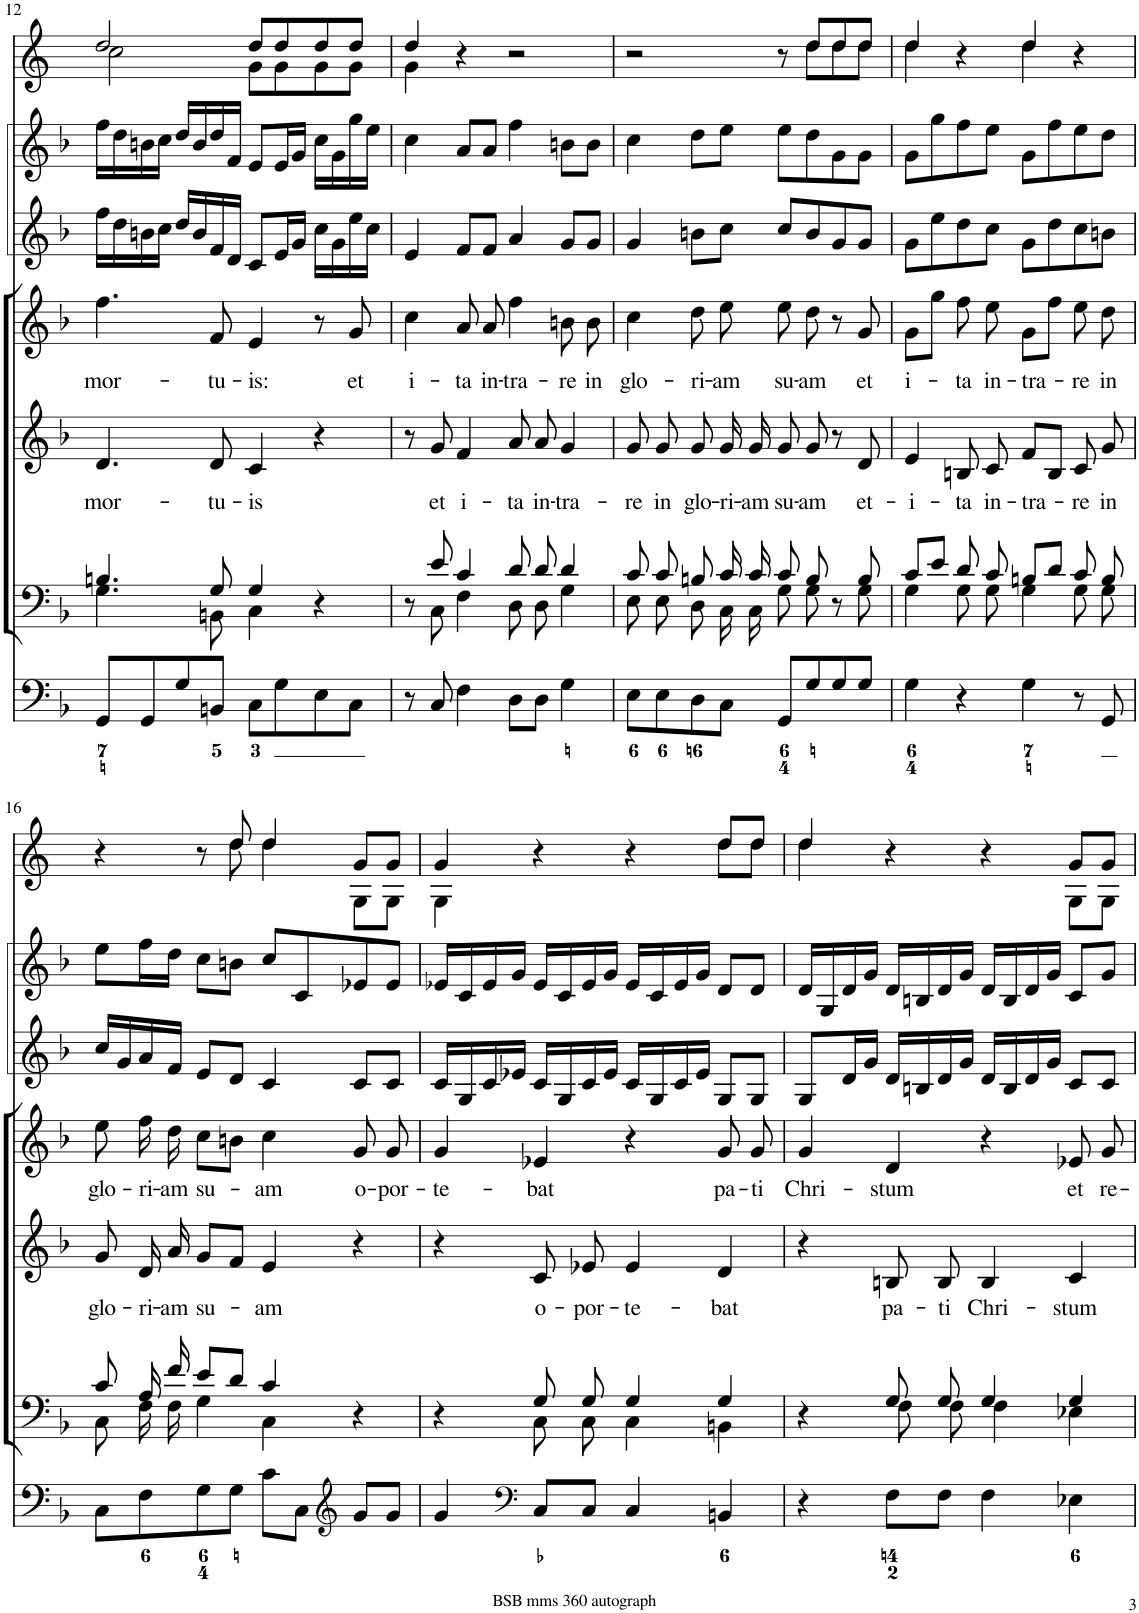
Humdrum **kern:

**kern	**kern	**kern	**text	**kern	**text	**kern	**kern	**kern
*part7	*part6	*part5	*part5	*part4	*part4	*part3	*part2	*part1
*staff7	*staff6	*staff5	*staff5	*staff4	*staff4	*staff3	*staff2	*staff1
*I"Organ	*I"Voice	*I"Alto	*	*I"Voice	*	*I"Violin	*I"Violini	*I"Corni in F
*	*	*	*	*	*	*I'Vln	*I'Vln	*
!!LO:PB:g=z
*clefF4	*clefF4	*clefG2	*	*clefG2	*	*clefG2	*clefG2	*clefG2
*	*	*	*	*	*	*	*	*Trd4c7
*k[b-]	*k[b-]	*k[b-]	*	*k[b-]	*	*k[b-]	*k[b-]	*k[]
*M4/4	*M4/4	*M4/4	*	*M4/4	*	*M4/4	*M4/4	*M4/4
*met(c)	*met(c)	*met(c)	*	*met(c)	*	*met(c)	*met(c)	*met(c)
=12	=12	=12	=12	=12	=12	=12	=12	=12
*	*^	*	*	*	*	*	*	*
!	!	!	!	!LO:LY:b	!	!LO:LY:b	!	!	!
*	*	*	*	*	*	*	*	*	*^
8GG/L	4.Bn/	4.G\	4.d/	mor-	4.ff\	mor-	16ff\LL	16ff\LL	2dd/	2cc\
.	.	.	.	.	.	.	16dd\	16dd\	.	.
8GG/	.	.	.	.	.	.	16bn\	16bn\	.	.
.	.	.	.	.	.	.	16cc\JJ	16cc\JJ	.	.
8G/	.	.	.	.	.	.	16dd/LL	16dd/LL	.	.
.	.	.	.	.	.	.	16b/	16b/	.	.
!	!	!	!	!LO:LY:b	!	!LO:LY:b	!	!	!	!
8BBn/J	8G/	8BBn\	8d/	-tu-	8f/	-tu-	16f/	16dd/	.	.
.	.	.	.	.	.	.	16d/JJ	16f/JJ	.	.
!	!	!	!	!LO:LY:b	!	!LO:LY:b	!	!	!	!
8C\L	4G/	4C\	4c/	-is	4e/	-is:	8c/L	8e/L	8dd/L	8g\L
8G\	.	.	.	.	.	.	16e/L	16e/L	8dd/	8g\
.	.	.	.	.	.	.	16g/JJ	16g/JJ	.	.
8E\	4r	4ryy	4r	.	8r	.	16cc\LL	16cc\LL	8dd/	8g\
.	.	.	.	.	.	.	16g\	16g\	.	.
!	!	!	!	!	!	!LO:LY:b	!	!	!	!
8C\J	.	.	.	.	8g/	et	16ee\	16gg\	8dd/J	8g\J
.	.	.	.	.	.	.	16cc\JJ	16ee\JJ	.	.
=13	=13	=13	=13	=13	=13	=13	=13	=13	=13	=13
!	!	!	!	!	!	!LO:LY:b	!	!	!	!
8r	8r	8ryy	8r	.	4cc\	i-	4e/	4cc\	4dd/	4g\
!	!	!	!	!LO:LY:b	!	!	!	!	!	!
8C/	8e/	8C\	8g/	et	.	.	.	.	.	.
!	!	!	!	!LO:LY:b	!	!LO:LY:b	!	!	!	!
4F\	4c/	4F\	4f/	i-	8a/	-ta	8f/L	8a/L	4r	2.ryy
!	!	!	!	!	!	!LO:LY:b	!	!	!	!
.	.	.	.	.	8a/	in-	8f/J	8a/J	.	.
!	!	!	!	!LO:LY:b	!	!LO:LY:b	!	!	!	!
8D\L	8d/	8D\	8a/	-ta	4ff\	-tra-	4a/	4ff\	2r	.
!	!	!	!	!LO:LY:b	!	!	!	!	!	!
8D\J	8d/	8D\	8a/	in-	.	.	.	.	.	.
!	!	!	!	!LO:LY:b	!	!LO:LY:b	!	!	!	!
4G\	4d/	4G\	4g/	-tra-	8bn\	-re	8g/L	8bn\L	.	.
!	!	!	!	!	!	!LO:LY:b	!	!	!	!
.	.	.	.	.	8b\	in	8g/J	8b\J	.	.
=14	=14	=14	=14	=14	=14	=14	=14	=14	=14	=14
!	!	!	!	!LO:LY:b	!	!LO:LY:b	!	!	!	!
8E\L	8c/	8E\	8g/	-re	4cc\	glo-	4g/	4cc\	2r	8ryy
!	!	!	!	!LO:LY:b	!	!	!	!	!	!
*	*	*	*	*	*	*	*	*	*v	*v
8E\	8c/	8E\	8g/	in	.	.	.	.	.
!	!	!	!	!LO:LY:b	!	!LO:LY:b	!	!	!
8D\	8Bn/	8D\	8g/	glo-	8dd\	-ri-	8bn\L	8dd\L	.
!	!	!	!	!LO:LY:b	!	!LO:LY:b	!	!	!
8C\J	16c/	16C\	16g/	-ri-	8ee\	-am	8cc\J	8ee\J	.
!	!	!	!	!LO:LY:b	!	!	!	!	!
.	16c/	16C\	16g/	-am	.	.	.	.	.
!	!	!	!	!LO:LY:b	!	!LO:LY:b	!	!	!
8GG/L	8c/	8G\	8g/	su-	8ee\	su-	8cc/L	8ee\L	8r
!	!	!	!	!LO:LY:b	!	!LO:LY:b	!	!	!
*	*	*	*	*	*	*	*	*	*^
8G/	8B/	8G\	8g/	-am	8dd\	-am	8b/	8dd\	8dd/L	8dd\L
8G/	8r	8ryy	8r	.	8r	.	8g/	8g\	8dd/	8dd\
!	!	!	!	!LO:LY:b	!	!LO:LY:b	!	!	!	!
8G/J	8B/	8G\	8d/	et-	8g/	et	8g/J	8g\J	8dd/J	8dd\J
=15	=15	=15	=15	=15	=15	=15	=15	=15	=15	=15
!	!	!	!	!LO:LY:b	!	!LO:LY:b	!	!	!	!
4G\	8c/L	4G\	4e/	-i-	8g\L	i-	8g\L	8g\L	4dd/	4dd\
.	8e/J	.	.	.	8gg\J	.	8ee\	8gg\	.	.
!	!	!	!	!LO:LY:b	!	!LO:LY:b	!	!	!	!
4r	8d/	8G\	8Bn/	-ta	8ff\	-ta	8dd\	8ff\	4r	4ryy
!	!	!	!	!LO:LY:b	!	!LO:LY:b	!	!	!	!
.	8c/	8G\	8c/	in-	8ee\	in-	8cc\J	8ee\J	.	.
!	!	!	!	!LO:LY:b	!	!LO:LY:b	!	!	!	!
4G\	8Bn/L	4G\	8f/L	-tra-	8g\L	-tra-	8g\L	8g\L	4dd/	4dd\
.	8d/J	.	8B/J	.	8ff\J	.	8dd\	8ff\	.	.
!	!	!	!	!LO:LY:b	!	!LO:LY:b	!	!	!	!
8r	8c/	8G\	8c/	-re	8ee\	-re	8cc\	8ee\	4r	4ryy
!	!	!	!	!LO:LY:b	!	!LO:LY:b	!	!	!	!
8GG/	8B/	8G\	8g/	in	8dd\	in	8bn\J	8dd\J	.	.
!!LO:LB:g=z	!!
=16	=16	=16	=16	=16	=16	=16	=16	=16	=16	=16
!	!	!	!	!LO:LY:b	!	!LO:LY:b	!	!	!	!
8C\L	8c/	8C\	8g/	glo-	8ee\	glo-	16cc/LL	8ee\L	4r	4.ryy
.	.	.	.	.	.	.	16g/	.	.	.
!	!	!	!	!LO:LY:b	!	!LO:LY:b	!	!	!	!
8F\	16A/	16F\	16d/	-ri-	16ff\	-ri-	16a/	16ff\L	.	.
!	!	!	!	!LO:LY:b	!	!LO:LY:b	!	!	!	!
.	16f/	16F\	16a/	-am	16dd\	-am	16f/JJ	16dd\JJ	.	.
!	!	!	!	!LO:LY:b	!	!LO:LY:b	!	!	!	!
8G\	8e/L	4G\	8g/L	su-	8cc\L	su-	8e/L	8cc\L	8r	.
8G\J	8d/J	.	8f/J	.	8bn\J	.	8d/J	8bn\J	8dd/	8dd\
!	!	!	!	!LO:LY:b	!	!LO:LY:b	!	!	!	!
8c\L	4c/	4C\	4e/	-am	4cc\	-am	4c/	8cc/L	4dd/	4dd\
8C\J	.	.	.	.	.	.	.	8c/	.	.
*clefG2	*	*	*	*	*	*	*	*	*	*
!	!	!	!	!	!	!LO:LY:b	!	!	!	!
8g/L	4r	4ryy	4r	.	8g/	o-	8c/L	8e-X/	8g/L	8G\L
!	!	!	!	!	!	!LO:LY:b	!	!	!	!
8g/J	.	.	.	.	8g/	-por-	8c/J	8e-/J	8g/J	8G\J
=17	=17	=17	=17	=17	=17	=17	=17	=17	=17	=17
!	!	!	!	!	!	!LO:LY:b	!	!	!	!
4g/	4r	4ryy	4r	.	4g/	-te-	16c/LL	16e-X/LL	4g/	4G\
.	.	.	.	.	.	.	16G/	16c/	.	.
.	.	.	.	.	.	.	16c/	16e-/	.	.
.	.	.	.	.	.	.	16e-X/JJ	16g/JJ	.	.
*clefF4	*	*	*	*	*	*	*	*	*	*
!	!	!	!	!LO:LY:b	!	!LO:LY:b	!	!	!	!
8C/L	8G/	8C\	8c/	o-	4e-X/	-bat	16c/LL	16e-/LL	4r	2ryy
.	.	.	.	.	.	.	16G/	16c/	.	.
!	!	!	!	!LO:LY:b	!	!	!	!	!	!
8C/J	8G/	8C\	8e-X/	-por-	.	.	16c/	16e-/	.	.
.	.	.	.	.	.	.	16e-/JJ	16g/JJ	.	.
!	!	!	!	!LO:LY:b	!	!	!	!	!	!
4C/	4G/	4C\	4e-/	-te-	4r	.	16c/LL	16e-/LL	4r	.
.	.	.	.	.	.	.	16G/	16c/	.	.
.	.	.	.	.	.	.	16c/	16e-/	.	.
.	.	.	.	.	.	.	16e-/JJ	16g/JJ	.	.
!	!	!	!	!LO:LY:b	!	!LO:LY:b	!	!	!	!
4BBn/	4G/	4BBn\	4d/	-bat	8g/	pa-	8G/L	8d/L	8dd/L	8dd\L
!	!	!	!	!	!	!LO:LY:b	!	!	!	!
.	.	.	.	.	8g/	-ti	8G/J	8d/J	8dd/J	8dd\J
=18	=18	=18	=18	=18	=18	=18	=18	=18	=18	=18
!	!	!	!	!	!	!LO:LY:b	!	!	!	!
4r	4r	4ryy	4r	.	4g/	Chri-	8G/L	16d/LL	4dd/	4dd\
.	.	.	.	.	.	.	.	16G/	.	.
.	.	.	.	.	.	.	16d/L	16d/	.	.
.	.	.	.	.	.	.	16g/JJ	16g/JJ	.	.
!	!	!	!	!LO:LY:b	!	!LO:LY:b	!	!	!	!
8F\L	8G/	8F\	8Bn/	pa-	4d/	-stum	16d/LL	16d/LL	4r	2ryy
.	.	.	.	.	.	.	16Bn/	16Bn/	.	.
!	!	!	!	!LO:LY:b	!	!	!	!	!	!
8F\J	8G/	8F\	8B/	-ti	.	.	16d/	16d/	.	.
.	.	.	.	.	.	.	16g/JJ	16g/JJ	.	.
!	!	!	!	!LO:LY:b	!	!	!	!	!	!
4F\	4G/	4F\	4B/	Chri-	4r	.	16d/LL	16d/LL	4r	.
.	.	.	.	.	.	.	16B/	16B/	.	.
.	.	.	.	.	.	.	16d/	16d/	.	.
.	.	.	.	.	.	.	16g/JJ	16g/JJ	.	.
!	!	!	!	!LO:LY:b	!	!LO:LY:b	!	!	!	!
4E-X\	4G/	4E-X\	4c/	-stum	8e-X/	et	8c/L	8c/L	8g/L	8G\L
!	!	!	!	!	!	!LO:LY:b	!	!	!	!
.	.	.	.	.	8g/	re-	8c/J	8g/J	8g/J	8G\J
*	*v	*v	*	*	*	*	*	*	*v	*v
=	=	=	=	=	=	=	=	=
*-	*-	*-	*-	*-	*-	*-	*-	*-
